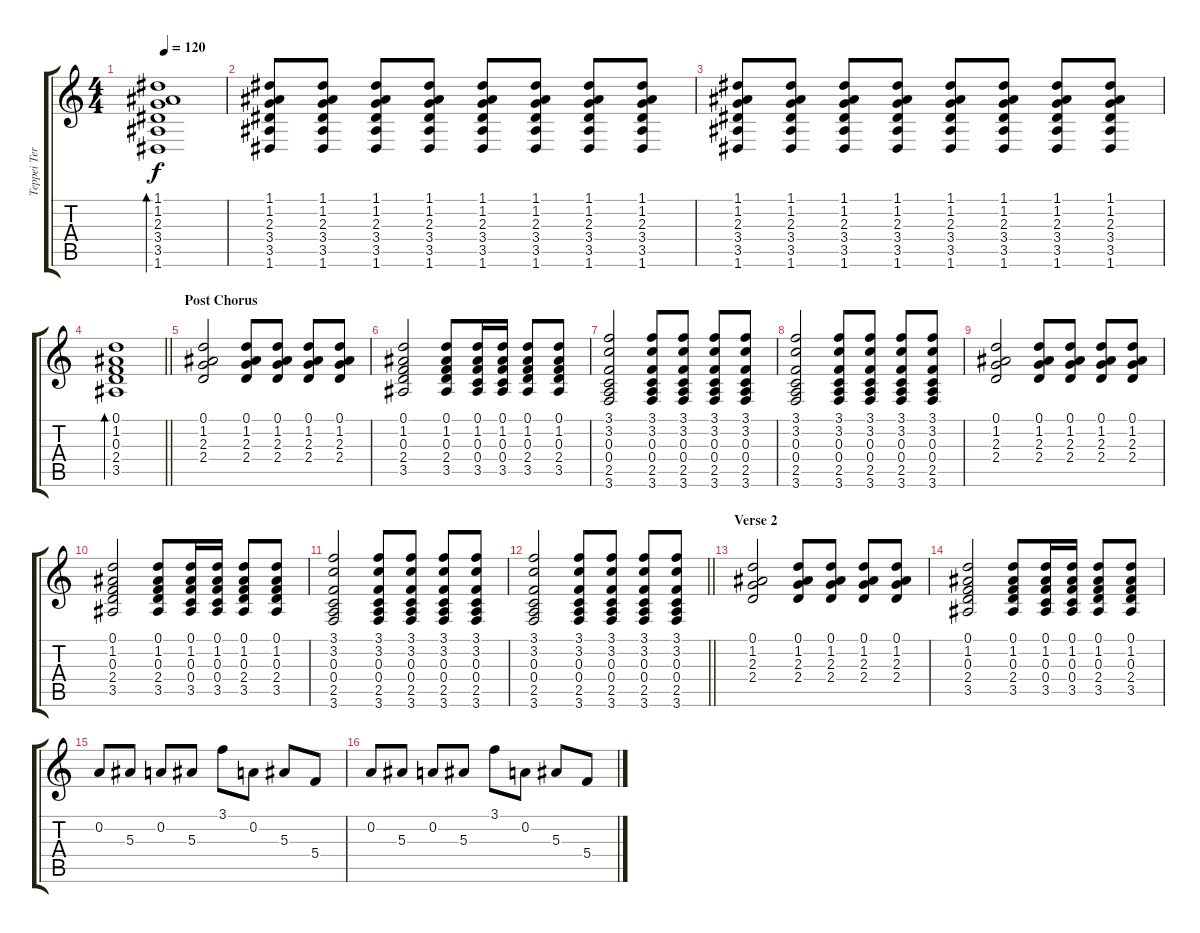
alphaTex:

\track ("Teppei Teranshi" "Teppei Ter") {instrument acousticguitarsteel}
\staff {score tabs}
\tuning (D4 A3 F3 C3 G2 D2) {hide}
\ts (4 4)
\tempo 120
\clef g2
\ks c
(1.1 1.2 2.3 3.4 3.5 1.6).1{bd 60 dy f} |
(1.1 1.2 2.3 3.4 3.5 1.6).8 (1.1 1.2 2.3 3.4 3.5 1.6).8 (1.1 1.2 2.3 3.4 3.5 1.6).8 (1.1 1.2 2.3 3.4 3.5 1.6).8 (1.1 1.2 2.3 3.4 3.5 1.6).8 (1.1 1.2 2.3 3.4 3.5 1.6).8 (1.1 1.2 2.3 3.4 3.5 1.6).8 (1.1 1.2 2.3 3.4 3.5 1.6).8 |
(1.1 1.2 2.3 3.4 3.5 1.6).8 (1.1 1.2 2.3 3.4 3.5 1.6).8 (1.1 1.2 2.3 3.4 3.5 1.6).8 (1.1 1.2 2.3 3.4 3.5 1.6).8 (1.1 1.2 2.3 3.4 3.5 1.6).8 (1.1 1.2 2.3 3.4 3.5 1.6).8 (1.1 1.2 2.3 3.4 3.5 1.6).8 (1.1 1.2 2.3 3.4 3.5 1.6).8 |
\barLineRight lightlight
(0.1 1.2 0.3 2.4 3.5).1{bd 60} |
\section ("" "Post Chorus")
(0.1 1.2 2.3 2.4).2 (0.1 1.2 2.3 2.4).8 (0.1 1.2 2.3 2.4).8 (0.1 1.2 2.3 2.4).8 (0.1 1.2 2.3 2.4).8 |
(0.1 1.2 0.3 2.4 3.5).2 (0.1 1.2 0.3 2.4 3.5).8 (0.1 1.2 0.3 0.4 3.5).16 (0.1 1.2 0.3 0.4 3.5).16 (0.1 1.2 0.3 2.4 3.5).8 (0.1 1.2 0.3 2.4 3.5).8 |
(3.1 3.2 0.3 0.4 2.5 3.6).2 (3.1 3.2 0.3 0.4 2.5 3.6).8 (3.1 3.2 0.3 0.4 2.5 3.6).8 (3.1 3.2 0.3 0.4 2.5 3.6).8 (3.1 3.2 0.3 0.4 2.5 3.6).8 |
(3.1 3.2 0.3 0.4 2.5 3.6).2 (3.1 3.2 0.3 0.4 2.5 3.6).8 (3.1 3.2 0.3 0.4 2.5 3.6).8 (3.1 3.2 0.3 0.4 2.5 3.6).8 (3.1 3.2 0.3 0.4 2.5 3.6).8 |
(0.1 1.2 2.3 2.4).2 (0.1 1.2 2.3 2.4).8 (0.1 1.2 2.3 2.4).8 (0.1 1.2 2.3 2.4).8 (0.1 1.2 2.3 2.4).8 |
(0.1 1.2 0.3 2.4 3.5).2 (0.1 1.2 0.3 2.4 3.5).8 (0.1 1.2 0.3 0.4 3.5).16 (0.1 1.2 0.3 0.4 3.5).16 (0.1 1.2 0.3 2.4 3.5).8 (0.1 1.2 0.3 2.4 3.5).8 |
(3.1 3.2 0.3 0.4 2.5 3.6).2 (3.1 3.2 0.3 0.4 2.5 3.6).8 (3.1 3.2 0.3 0.4 2.5 3.6).8 (3.1 3.2 0.3 0.4 2.5 3.6).8 (3.1 3.2 0.3 0.4 2.5 3.6).8 |
\barLineRight lightlight
(3.1 3.2 0.3 0.4 2.5 3.6).2 (3.1 3.2 0.3 0.4 2.5 3.6).8 (3.1 3.2 0.3 0.4 2.5 3.6).8 (3.1 3.2 0.3 0.4 2.5 3.6).8 (3.1 3.2 0.3 0.4 2.5 3.6).8 |
\section ("" "Verse 2")
(0.1 1.2 2.3 2.4).2 (0.1 1.2 2.3 2.4).8 (0.1 1.2 2.3 2.4).8 (0.1 1.2 2.3 2.4).8 (0.1 1.2 2.3 2.4).8 |
(0.1 1.2 0.3 2.4 3.5).2 (0.1 1.2 0.3 2.4 3.5).8 (0.1 1.2 0.3 0.4 3.5).16 (0.1 1.2 0.3 0.4 3.5).16 (0.1 1.2 0.3 2.4 3.5).8 (0.1 1.2 0.3 2.4 3.5).8 |
0.2.8 5.3.8 0.2.8 5.3.8 3.1.8 0.2.8 5.3.8 5.4.8 |
0.2.8 5.3.8 0.2.8 5.3.8 3.1.8 0.2.8 5.3.8 5.4.8
